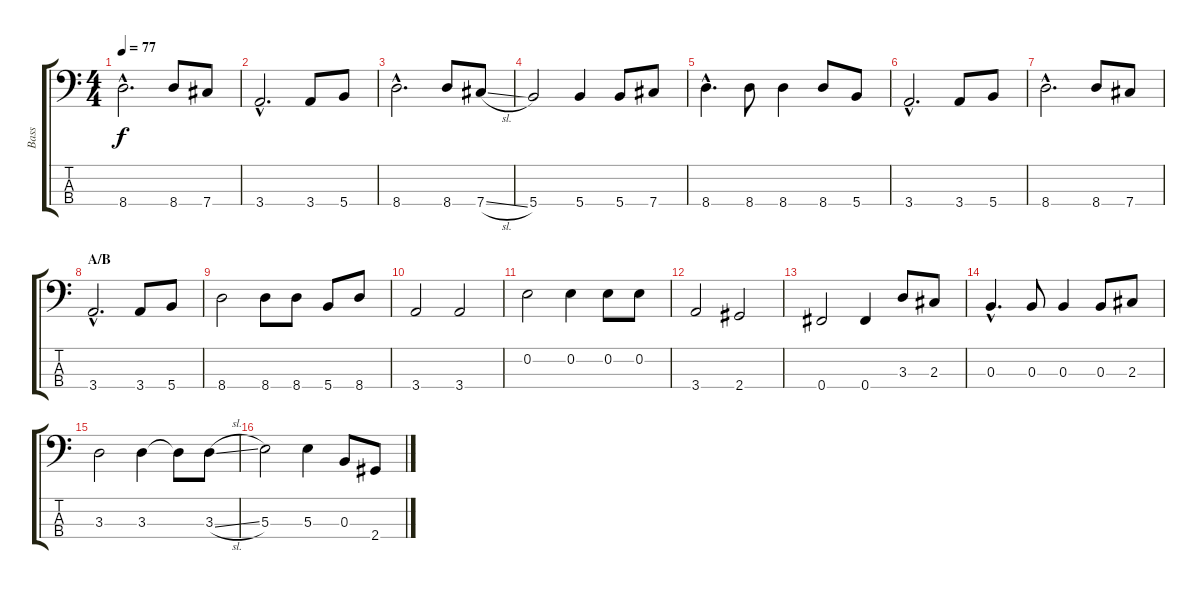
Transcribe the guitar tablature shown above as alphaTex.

\track ("Bass" "Bass") {instrument fretlessbass}
\staff {score tabs}
\tuning (A2 E2 B1 Gb1) {hide}
\ts (4 4)
\tempo 77
\clef f4
\ks c
8.4{hac}.2{d dy f} 8.4.8 7.4.8 |
3.4{hac}.2{d} 3.4.8 5.4.8 |
8.4{hac}.2{d} 8.4.8 7.4{sl}.8 |
5.4.2 5.4.4 5.4.8 7.4.8 |
8.4{hac}.4{d} 8.4.8 8.4.4 8.4.8 5.4.8 |
3.4{hac}.2{d} 3.4.8 5.4.8 |
8.4{hac}.2{d} 8.4.8 7.4.8 |
\section ("" "A/B")
3.4{hac}.2{d} 3.4.8 5.4.8 |
8.4.2 8.4.8 8.4.8 5.4.8 8.4.8 |
3.4.2 3.4.2 |
0.2.2 0.2.4 0.2.8 0.2.8 |
3.4.2 2.4.2 |
0.4.2 0.4.4 3.3.8 2.3.8 |
0.3{hac}.4{d} 0.3.8 0.3.4 0.3.8 2.3.8 |
3.3.2 3.3.4 3.3{t}.8 3.3{sl}.8 |
5.3.2 5.3.4 0.3.8 2.4.8
